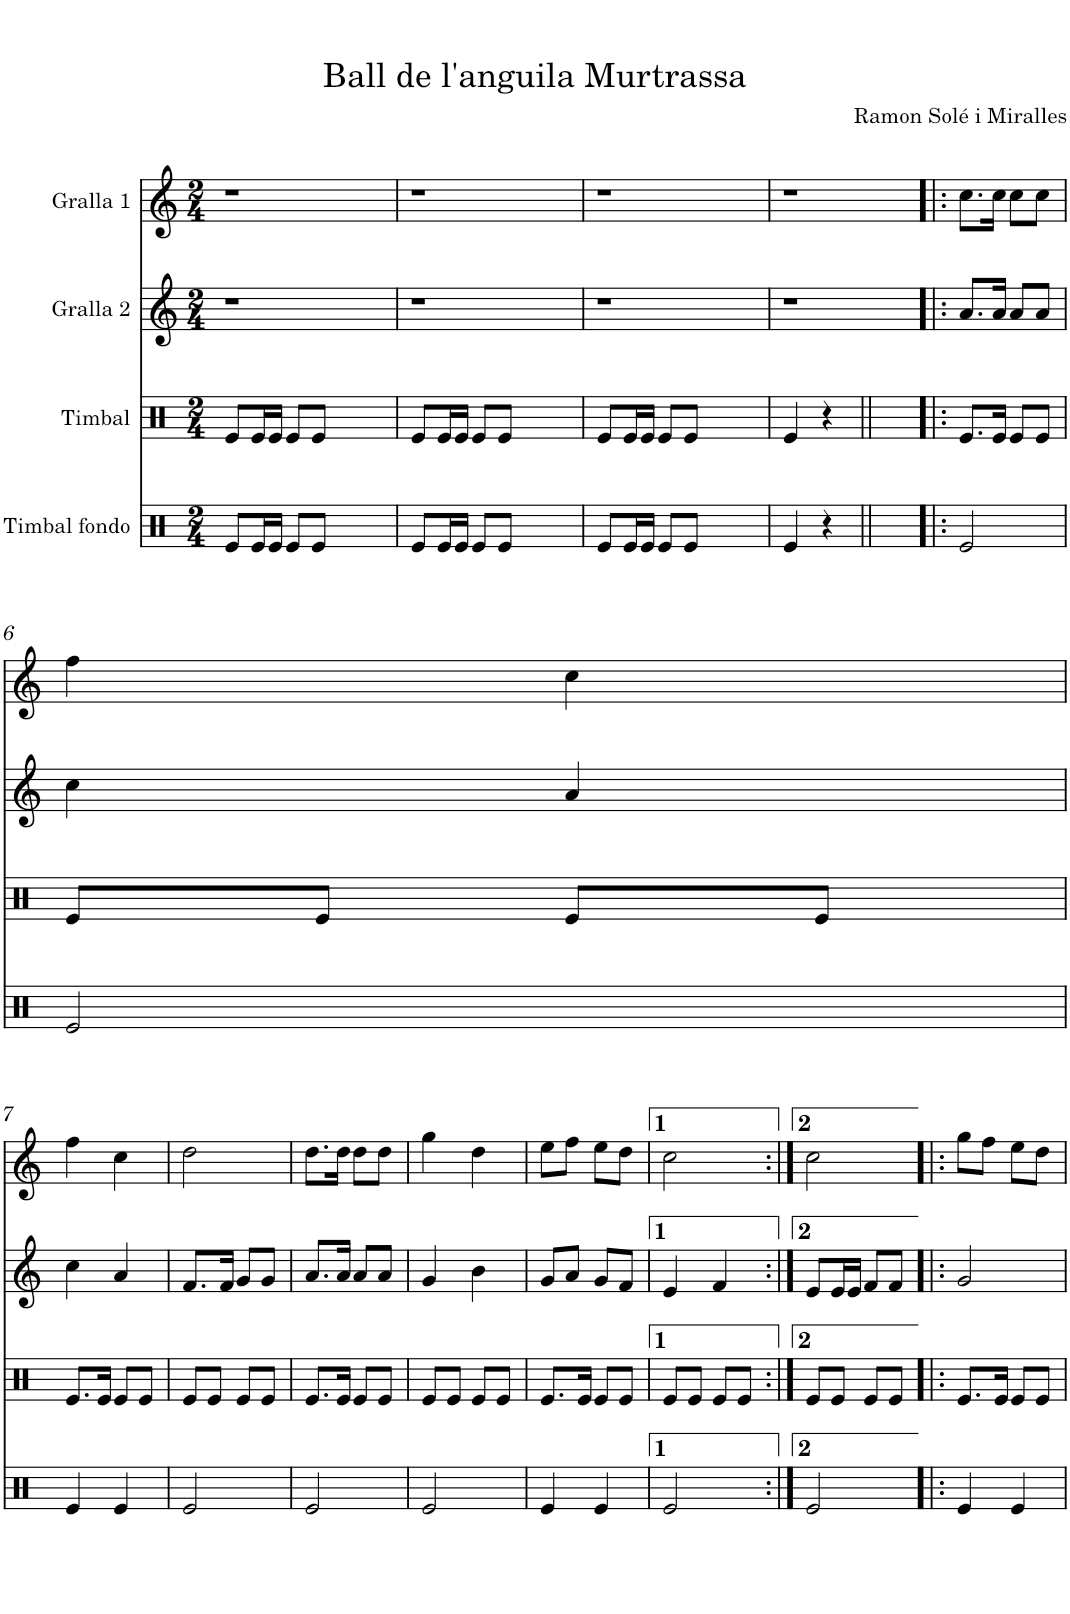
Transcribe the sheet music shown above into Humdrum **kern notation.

**kern	**kern	**kern	**kern
*part4	*part3	*part2	*part1
*staff4	*staff3	*staff2	*staff1
*I"Timbal fondo	*I"Timbal	*I"Gralla 2	*I"Gralla 1
*clefX	*clefX	*clefG2	*clefG2
*k[]	*k[]	*k[]	*k[]
*M2/4	*M2/4	*M2/4	*M2/4
=1	=1	=1	=1
8e/L	8e/L	2r	2r
16e/L	16e/L	.	.
16e/JJ	16e/JJ	.	.
8e/L	8e/L	.	.
8e/J	8e/J	.	.
2ryy	2ryy	2ryy	2ryy
=2	=2	=2	=2
8e/L	8e/L	2r	2r
16e/L	16e/L	.	.
16e/JJ	16e/JJ	.	.
8e/L	8e/L	.	.
8e/J	8e/J	.	.
2ryy	2ryy	2ryy	2ryy
=3	=3	=3	=3
8e/L	8e/L	2r	2r
16e/L	16e/L	.	.
16e/JJ	16e/JJ	.	.
8e/L	8e/L	.	.
8e/J	8e/J	.	.
2ryy	2ryy	2ryy	2ryy
=4	=4	=4	=4
4e/	4e/	2r	2r
4r	4r	.	.
2ryy	2ryy	2ryy	2ryy
=5!|:	=5!|:	=5!|:	=5!|:
2e/	8.e/L	8.a/L	8.cc\L
.	16e/Jk	16a/Jk	16cc\Jk
.	8e/L	8a/L	8cc\L
.	8e/J	8a/J	8cc\J
!!LO:LB:g=z
=6	=6	=6	=6
2e/	8e/L	4cc\	4ff\
.	8e/J	.	.
.	8e/L	4a/	4cc\
.	8e/J	.	.
!!LO:LB:g=z
=7	=7	=7	=7
4e/	8.e/L	4cc\	4ff\
.	16e/Jk	.	.
4e/	8e/L	4a/	4cc\
.	8e/J	.	.
=8	=8	=8	=8
2e/	8e/L	8.f/L	2dd\
.	8e/J	.	.
.	.	16f/Jk	.
.	8e/L	8g/L	.
.	8e/J	8g/J	.
=9	=9	=9	=9
2e/	8.e/L	8.a/L	8.dd\L
.	16e/Jk	16a/Jk	16dd\Jk
.	8e/L	8a/L	8dd\L
.	8e/J	8a/J	8dd\J
=10	=10	=10	=10
2e/	8e/L	4g/	4gg\
.	8e/J	.	.
.	8e/L	4b\	4dd\
.	8e/J	.	.
=11	=11	=11	=11
4e/	8.e/L	8g/L	8ee\L
.	.	8a/J	8ff\J
.	16e/Jk	.	.
4e/	8e/L	8g/L	8ee\L
.	8e/J	8f/J	8dd\J
=12	=12	=12	=12
2e/	8e/L	4e/	2cc\
.	8e/J	.	.
.	8e/L	4f/	.
.	8e/J	.	.
=13:|!	=13:|!	=13:|!	=13:|!
2e/	8e/L	8e/L	2cc\
.	8e/J	16e/L	.
.	.	16e/JJ	.
.	8e/L	8f/L	.
.	8e/J	8f/J	.
=14!|:	=14!|:	=14!|:	=14!|:
4e/	8.e/L	2g/	8gg\L
.	.	.	8ff\J
.	16e/Jk	.	.
4e/	8e/L	.	8ee\L
.	8e/J	.	8dd\J
=	=	=	=
*-	*-	*-	*-
